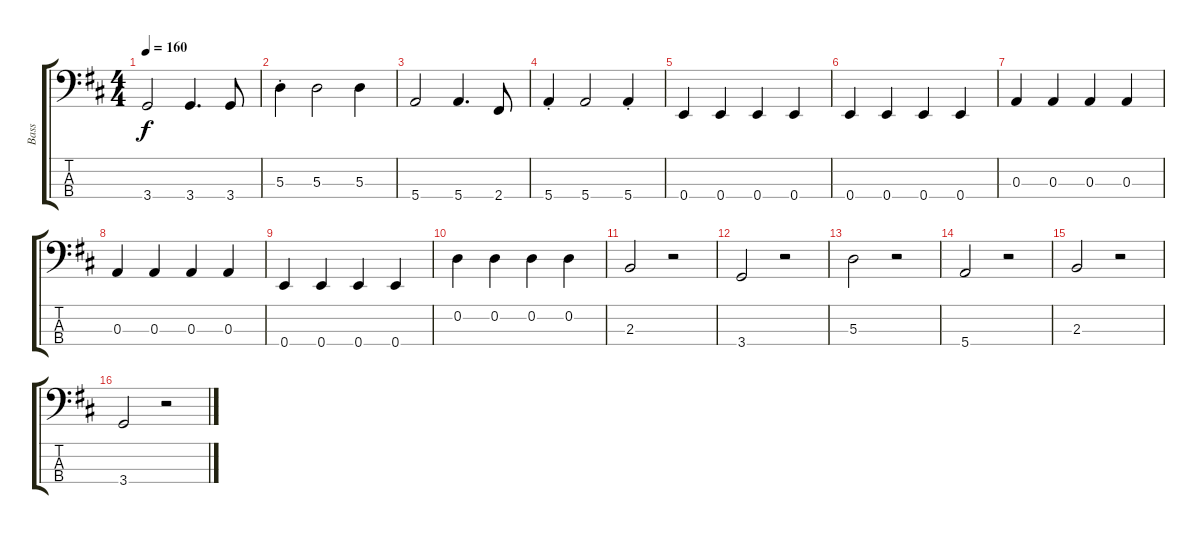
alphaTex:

\track ("Bass" "Bass") {instrument electricbassfinger}
\staff {score tabs}
\tuning (G2 D2 A1 E1) {hide}
\ts (4 4)
\tempo 160
\clef f4
\ks d
3.4.2{dy f} 3.4.4{d} 3.4.8 |
5.3{st}.4 5.3.2 5.3.4 |
5.4.2 5.4.4{d} 2.4.8 |
5.4{st}.4 5.4.2 5.4{st}.4 |
0.4.4 0.4.4 0.4.4 0.4.4 |
0.4.4 0.4.4 0.4.4 0.4.4 |
0.3.4 0.3.4 0.3.4 0.3.4 |
0.3.4 0.3.4 0.3.4 0.3.4 |
0.4.4 0.4.4 0.4.4 0.4.4 |
0.2.4 0.2.4 0.2.4 0.2.4 |
2.3.2 r.2 |
3.4.2 r.2 |
5.3.2 r.2 |
5.4.2 r.2 |
2.3.2 r.2 |
3.4.2 r.2
